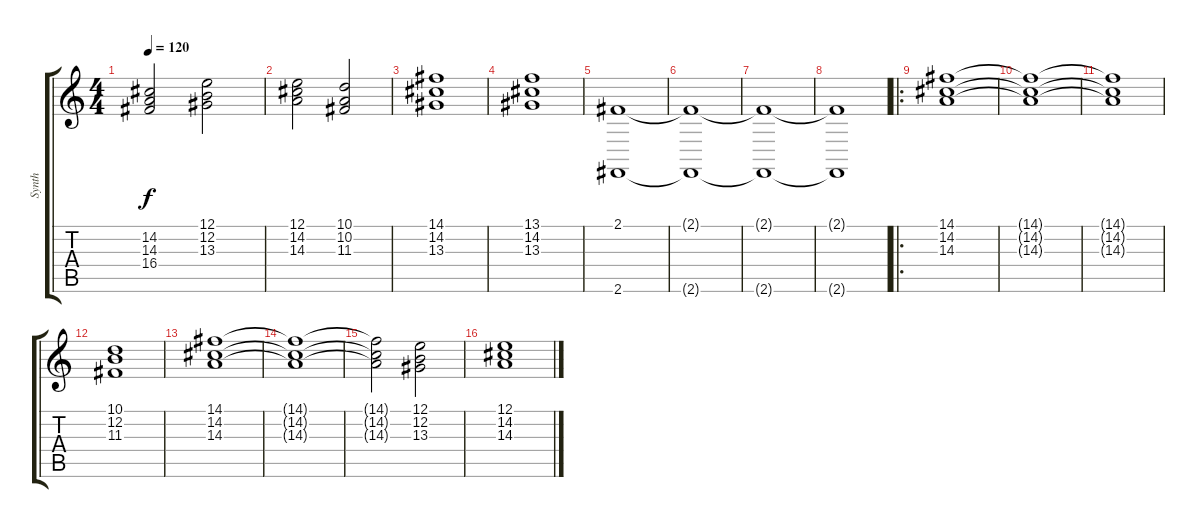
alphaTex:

\track ("Synth" "Synth") {instrument synthstrings1}
\staff {score tabs}
\tuning (E4 B3 G3 D3 A2 E2) {hide}
\ts (4 4)
\tempo 120
\clef g2
\ks c
(14.2 14.3 16.4).2{dy f} (12.1 12.2 13.3).2 |
(12.1 14.2 14.3).2 (10.1 10.2 11.3).2 |
(14.1 14.2 13.3).1 |
(13.1 14.2 13.3).1 |
(2.1 2.6).1 |
(2.1{t} 2.6{t}).1 |
(2.1{t} 2.6{t}).1 |
(2.1{t} 2.6{t}).1 |
\ro
(14.1 14.2 14.3).1 |
(14.1{t} 14.2{t} 14.3{t}).1 |
(14.1{t} 14.2{t} 14.3{t}).1 |
(10.1 12.2 11.3).1 |
(14.1 14.2 14.3).1 |
(14.1{t} 14.2{t} 14.3{t}).1 |
(14.1{t} 14.2{t} 14.3{t}).2 (12.1 12.2 13.3).2 |
(12.1 14.2 14.3).1
